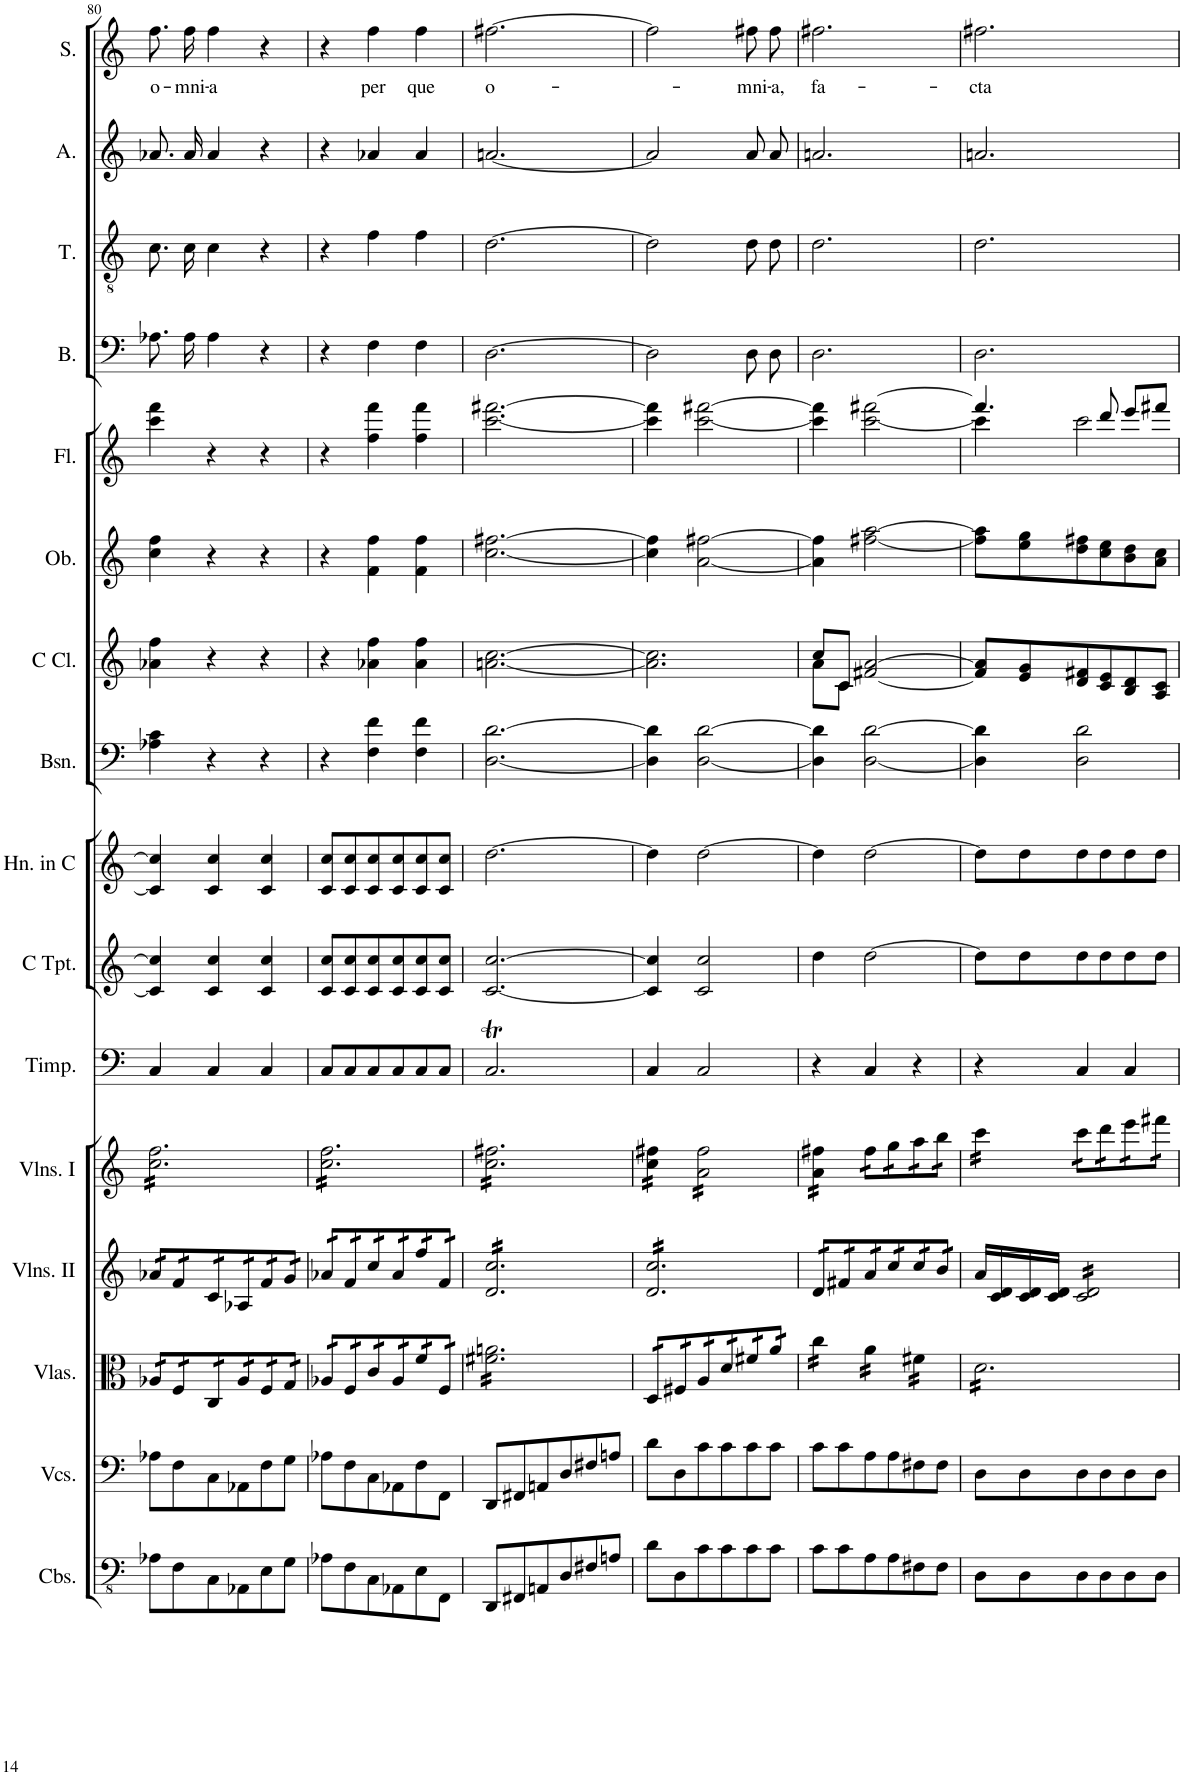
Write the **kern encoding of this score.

**kern	**kern	**kern	**kern	**kern	**kern	**kern	**kern	**kern	**kern	**kern	**kern	**kern	**kern	**kern	**kern	**text
*part16	*part15	*part14	*part13	*part12	*part11	*part10	*part9	*part8	*part7	*part6	*part5	*part4	*part3	*part2	*part1	*part1
*staff16	*staff15	*staff14	*staff13	*staff12	*staff11	*staff10	*staff9	*staff8	*staff7	*staff6	*staff5	*staff4	*staff3	*staff2	*staff1	*staff1
*I"Contrabasses	*I"Violoncellos	*I"Violas	*I"Violins II	*I"Violins I	*I"Timpani	*I"C Trumpet	*I"Horn in C	*I"Bassoon	*I"C Clarinet	*I"Oboe	*I"Flute	*I"Bass	*I"Tenor	*I"Alto	*I"Soprano	*
*I'Cbs.	*I'Vcs.	*I'Vlas.	*I'Vlns. II	*I'Vlns. I	*I'Timp.	*I'C Tpt.	*I'Hn. in C	*I'Bsn.	*I'C Cl.	*I'Ob.	*I'Fl.	*I'B.	*I'T.	*I'A.	*I'S.	*
!!LO:PB:g=z
*clefFv4	*clefF4	*clefC3	*clefG2	*clefG2	*clefF4	*clefG2	*clefG2	*clefF4	*clefG2	*clefG2	*clefG2	*clefF4	*clefGv2	*clefG2	*clefG2	*
*	*	*	*	*	*	*	*Trd4c7	*	*Trd1c2	*	*	*	*	*	*	*
*k[]	*k[]	*k[]	*k[]	*k[]	*k[]	*k[]	*k[]	*k[]	*k[]	*k[]	*k[]	*k[]	*k[]	*k[]	*k[]	*
*M3/4	*M3/4	*M3/4	*M3/4	*M3/4	*M3/4	*M3/4	*M3/4	*M3/4	*M3/4	*M3/4	*M3/4	*M3/4	*M3/4	*M3/4	*M3/4	*
=80	=80	=80	=80	=80	=80	=80	=80	=80	=80	=80	=80	=80	=80	=80	=80	=80
!	!	!	!	!	!	!	!	!	!	!	!	!	!	!	!	!LO:LY:b
*	*	*tremolo	*	*	*	*	*	*	*	*	*	*	*	*	*	*
*	*	*	*tremolo	*	*	*	*	*	*	*	*	*	*	*	*	*
*	*	*	*	*tremolo	*	*	*	*	*	*	*	*	*	*	*	*
8AA-X\L	8A-X\L	16A-X/LL	16a-X/LL	16cc\ 16ff\LL	4C/	4c/] 4cc/]	4c/] 4cc/]	4A-X\ 4c\	4a-X\ 4ff\	4cc\ 4ff\	4ccc\ 4fff\	8.A-X\L	8.c\L	8.a-X/L	8.ff\L	o-
.	.	16A-X/	16a-X/	16cc\ 16ff\	.	.	.	.	.	.	.	.	.	.	.	.
8FF\	8F\	16F/	16f/	16cc\ 16ff\	.	.	.	.	.	.	.	.	.	.	.	.
!	!	!	!	!	!	!	!	!	!	!	!	!	!	!	!	!LO:LY:b
.	.	16F/	16f/	16cc\ 16ff\	.	.	.	.	.	.	.	16A-\Jk	16c\Jk	16a-/Jk	16ff\Jk	-mni-
!	!	!	!	!	!	!	!	!	!	!	!	!	!	!	!	!LO:LY:b
8CC\	8C\	16C/	16c/	16cc\ 16ff\	4C/	4c/ 4cc/	4c/ 4cc/	4r	4r	4r	4r	4A-\	4c\	4a-/	4ff\	-a
.	.	16C/	16c/	16cc\ 16ff\	.	.	.	.	.	.	.	.	.	.	.	.
8AAA-X\	8AA-X\	16A-/	16A-X/	16cc\ 16ff\	.	.	.	.	.	.	.	.	.	.	.	.
.	.	16A-/	16A-X/	16cc\ 16ff\	.	.	.	.	.	.	.	.	.	.	.	.
8EE\	8F\	16F/	16f/	16cc\ 16ff\	4C/	4c/ 4cc/	4c/ 4cc/	4r	4r	4r	4r	4r	4r	4r	4r	.
.	.	16F/	16f/	16cc\ 16ff\	.	.	.	.	.	.	.	.	.	.	.	.
8GG\J	8G\J	16G/	16g/	16cc\ 16ff\	.	.	.	.	.	.	.	.	.	.	.	.
.	.	16G/JJ	16g/JJ	16cc\ 16ff\JJ	.	.	.	.	.	.	.	.	.	.	.	.
=81	=81	=81	=81	=81	=81	=81	=81	=81	=81	=81	=81	=81	=81	=81	=81	=81
8AA-X\L	8A-X\L	16A-X/LL	16a-X/LL	16cc\ 16ff\LL	8C/L	8c/ 8cc/L	8c/ 8cc/L	4r	4r	4r	4r	4r	4r	4r	4r	.
.	.	16A-X/	16a-X/	16cc\ 16ff\	.	.	.	.	.	.	.	.	.	.	.	.
8FF\	8F\	16F/	16f/	16cc\ 16ff\	8C/	8c/ 8cc/	8c/ 8cc/	.	.	.	.	.	.	.	.	.
.	.	16F/	16f/	16cc\ 16ff\	.	.	.	.	.	.	.	.	.	.	.	.
!	!	!	!	!	!	!	!	!	!	!	!	!	!	!	!	!LO:LY:b
8CC\	8C\	16c/	16cc/	16cc\ 16ff\	8C/	8c/ 8cc/	8c/ 8cc/	4F\ 4f\	4a-X\ 4ff\	4f\ 4ff\	4ff\ 4fff\	4F\	4f\	4a-X/	4ff\	per
.	.	16c/	16cc/	16cc\ 16ff\	.	.	.	.	.	.	.	.	.	.	.	.
8AAA-X\	8AA-X\	16A-/	16a-/	16cc\ 16ff\	8C/	8c/ 8cc/	8c/ 8cc/	.	.	.	.	.	.	.	.	.
.	.	16A-/	16a-/	16cc\ 16ff\	.	.	.	.	.	.	.	.	.	.	.	.
!	!	!	!	!	!	!	!	!	!	!	!	!	!	!	!	!LO:LY:b
8EE\	8F\	16f/	16ff/	16cc\ 16ff\	8C/	8c/ 8cc/	8c/ 8cc/	4F\ 4f\	4a-\ 4ff\	4f\ 4ff\	4ff\ 4fff\	4F\	4f\	4a-/	4ff\	que
.	.	16f/	16ff/	16cc\ 16ff\	.	.	.	.	.	.	.	.	.	.	.	.
8FFF\J	8FF\J	16F/	16f/	16cc\ 16ff\	8C/J	8c/ 8cc/J	8c/ 8cc/J	.	.	.	.	.	.	.	.	.
.	.	16F/JJ	16f/JJ	16cc\ 16ff\JJ	.	.	.	.	.	.	.	.	.	.	.	.
=82	=82	=82	=82	=82	=82	=82	=82	=82	=82	=82	=82	=82	=82	=82	=82	=82
!	!	!	!	!	!	!	!	!	!	!	!	!	!	!	!	!LO:LY:b
8DDD/L	8DD/L	16f#X\ 16an\LL	16d/ 16cc/LL	16cc\ 16ff#X\LL	2.CT/	[2.c/ [2.cc/	[2.dd\	[2.D\ [2.d\	[2.an\ [2.cc\	[2.cc\ [2.ff#X\	[2.ccc\ [2.fff#X\	[2.D\	[2.d\	[2.an/	[2.ff#X\	o-
.	.	16f#X\ 16an\	16d/ 16cc/	16cc\ 16ff#X\	.	.	.	.	.	.	.	.	.	.	.	.
8FFF#X/	8FF#X/	16f#X\ 16an\	16d/ 16cc/	16cc\ 16ff#X\	.	.	.	.	.	.	.	.	.	.	.	.
.	.	16f#X\ 16an\	16d/ 16cc/	16cc\ 16ff#X\	.	.	.	.	.	.	.	.	.	.	.	.
8AAAn/	8AAn/	16f#X\ 16an\	16d/ 16cc/	16cc\ 16ff#X\	.	.	.	.	.	.	.	.	.	.	.	.
.	.	16f#X\ 16an\	16d/ 16cc/	16cc\ 16ff#X\	.	.	.	.	.	.	.	.	.	.	.	.
8DD/	8D/	16f#X\ 16an\	16d/ 16cc/	16cc\ 16ff#X\	.	.	.	.	.	.	.	.	.	.	.	.
.	.	16f#X\ 16an\	16d/ 16cc/	16cc\ 16ff#X\	.	.	.	.	.	.	.	.	.	.	.	.
8FF#X/	8F#X/	16f#X\ 16an\	16d/ 16cc/	16cc\ 16ff#X\	.	.	.	.	.	.	.	.	.	.	.	.
.	.	16f#X\ 16an\	16d/ 16cc/	16cc\ 16ff#X\	.	.	.	.	.	.	.	.	.	.	.	.
8AAn/J	8An/J	16f#X\ 16an\	16d/ 16cc/	16cc\ 16ff#X\	.	.	.	.	.	.	.	.	.	.	.	.
.	.	16f#X\ 16an\JJ	16d/ 16cc/JJ	16cc\ 16ff#X\JJ	.	.	.	.	.	.	.	.	.	.	.	.
=83	=83	=83	=83	=83	=83	=83	=83	=83	=83	=83	=83	=83	=83	=83	=83	=83
8D\L	8d\L	16D/LL	16d/ 16cc/LL	16cc\ 16ff#X\LL	4C/	4c/] 4cc/]	4dd\]	4D\] 4d\]	2.a\] 2.cc\]	4cc\] 4ff#\]	4ccc\] 4fff#\]	2D\]	2d\]	2a/]	2ff#\]	.
.	.	16D/	16d/ 16cc/	16cc\ 16ff#X\	.	.	.	.	.	.	.	.	.	.	.	.
8DD\	8D\	16F#X/	16d/ 16cc/	16cc\ 16ff#X\	.	.	.	.	.	.	.	.	.	.	.	.
.	.	16F#X/	16d/ 16cc/	16cc\ 16ff#X\JJ	.	.	.	.	.	.	.	.	.	.	.	.
8C\	8c\	16A/	16d/ 16cc/	16a\ 16ff#\LL	2C/	2c/ 2cc/	[2dd\	[2D\ [2d\	.	[2a\ [2ff#X\	[2ccc\ [2fff#X\	.	.	.	.	.
.	.	16A/	16d/ 16cc/	16a\ 16ff#\	.	.	.	.	.	.	.	.	.	.	.	.
8C\	8c\	16d/	16d/ 16cc/	16a\ 16ff#\	.	.	.	.	.	.	.	.	.	.	.	.
.	.	16d/	16d/ 16cc/	16a\ 16ff#\	.	.	.	.	.	.	.	.	.	.	.	.
!	!	!	!	!	!	!	!	!	!	!	!	!	!	!	!	!LO:LY:b
8C\	8c\	16f#X/	16d/ 16cc/	16a\ 16ff#\	.	.	.	.	.	.	.	8D\L	8d\L	8a/L	8ff#X\L	-mni-
.	.	16f#X/	16d/ 16cc/	16a\ 16ff#\	.	.	.	.	.	.	.	.	.	.	.	.
!	!	!	!	!	!	!	!	!	!	!	!	!	!	!	!	!LO:LY:b
8C\J	8c\J	16a/	16d/ 16cc/	16a\ 16ff#\	.	.	.	.	.	.	.	8D\J	8d\J	8a/J	8ff#\J	-a,
.	.	16a/JJ	16d/ 16cc/JJ	16a\ 16ff#\JJ	.	.	.	.	.	.	.	.	.	.	.	.
=84	=84	=84	=84	=84	=84	=84	=84	=84	=84	=84	=84	=84	=84	=84	=84	=84
*	*	*	*	*	*	*	*	*	*^	*	*	*	*	*	*	*
!	!	!	!	!	!	!	!	!	!	!	!	!	!	!	!	!	!LO:LY:b
8C\L	8c\L	16cc\LL	16d/LL	16a\ 16ff#X\LL	4r	4dd\	4dd\]	4D\] 4d\]	8cc/L	8a\L	4a\] 4ff#\]	4ccc\] 4fff#\]	2.D\	2.d\	2.an/	2.ff#X\	fa-
.	.	16cc\	16d/	16a\ 16ff#X\	.	.	.	.	.	.	.	.	.	.	.	.	.
8C\	8c\	16cc\	16f#X/	16a\ 16ff#X\	.	.	.	.	8c/J	8c\J	.	.	.	.	.	.	.
.	.	16cc\JJ	16f#X/	16a\ 16ff#X\JJ	.	.	.	.	.	.	.	.	.	.	.	.	.
8AA\	8A\	16a\LL	16a/	16ff#\LL	4C/	[2dd\	[2dd\	[2D\ [2d\	[2f#X/ [2a/	2ryy	[2ff#X\ [2aa\	[2ccc\ [2fff#X\	.	.	.	.	.
.	.	16a\	16a/	16ff#\	.	.	.	.	.	.	.	.	.	.	.	.	.
8AA\	8A\	16a\	16cc/	16gg\	.	.	.	.	.	.	.	.	.	.	.	.	.
.	.	16a\JJ	16cc/	16gg\	.	.	.	.	.	.	.	.	.	.	.	.	.
8FF#X\	8F#X\	16f#X\LL	16cc/	16aa\	4r	.	.	.	.	.	.	.	.	.	.	.	.
.	.	16f#X\	16cc/	16aa\	.	.	.	.	.	.	.	.	.	.	.	.	.
8FF#\J	8F#\J	16f#X\	16b/	16bb\	.	.	.	.	.	.	.	.	.	.	.	.	.
.	.	16f#X\JJ	16b/JJ	16bb\JJ	.	.	.	.	.	.	.	.	.	.	.	.	.
*	*	*	*Xtremolo	*	*	*	*	*	*	*	*	*	*	*	*	*	*
*	*	*	*	*	*	*	*	*	*v	*v	*	*	*	*	*	*	*
=85	=85	=85	=85	=85	=85	=85	=85	=85	=85	=85	=85	=85	=85	=85	=85	=85
*	*	*	*	*	*	*	*	*	*	*	*^	*	*	*	*	*
!	!	!	!	!	!	!	!	!	!	!	!	!	!	!	!	!	!LO:LY:b
8DD\L	8D\L	16d\LL	16a/LL	16ccc\LL	4r	8dd\L]	8dd\L]	4D\] 4d\]	8f#/] 8a/]L	8ff#\] 8aa\]L	4.fff#/]	4ccc\]	2.D\	2.d\	2.an/	2.ff#X\	-cta
.	.	16d\	16c/ 16d/	16ccc\	.	.	.	.	.	.	.	.	.	.	.	.	.
8DD\	8D\	16d\	16c/ 16d/	16ccc\	.	8dd\	8dd\	.	8e/ 8g/	8ee\ 8gg\	.	.	.	.	.	.	.
.	.	16d\	16c/ 16d/JJ	16ccc\JJ	.	.	.	.	.	.	.	.	.	.	.	.	.
*	*	*	*tremolo	*	*	*	*	*	*	*	*	*	*	*	*	*	*
8DD\	8D\	16d\	16c/ 16d/LL	16ccc\LL	4C/	8dd\	8dd\	2D\ 2d\	8d/ 8f#X/	8dd\ 8ff#X\	.	2ccc\	.	.	.	.	.
.	.	16d\	16c/ 16d/	16ccc\	.	.	.	.	.	.	.	.	.	.	.	.	.
8DD\	8D\	16d\	16c/ 16d/	16ddd\	.	8dd\	8dd\	.	8c/ 8e/	8cc\ 8ee\	8ddd/	.	.	.	.	.	.
.	.	16d\	16c/ 16d/	16ddd\	.	.	.	.	.	.	.	.	.	.	.	.	.
8DD\	8D\	16d\	16c/ 16d/	16eee\	4C/	8dd\	8dd\	.	8B/ 8d/	8b\ 8dd\	8eee/L	.	.	.	.	.	.
.	.	16d\	16c/ 16d/	16eee\	.	.	.	.	.	.	.	.	.	.	.	.	.
8DD\J	8D\J	16d\	16c/ 16d/	16fff#X\	.	8dd\J	8dd\J	.	8A/ 8c/J	8a\ 8cc\J	8fff#X/J	.	.	.	.	.	.
.	.	16d\JJ	16c/ 16d/JJ	16fff#X\JJ	.	.	.	.	.	.	.	.	.	.	.	.	.
*	*	*	*	*Xtremolo	*	*	*	*	*	*	*	*	*	*	*	*	*
*	*	*	*Xtremolo	*	*	*	*	*	*	*	*	*	*	*	*	*	*
*	*	*Xtremolo	*	*	*	*	*	*	*	*	*	*	*	*	*	*	*
*	*	*	*	*	*	*	*	*	*	*	*v	*v	*	*	*	*	*
=	=	=	=	=	=	=	=	=	=	=	=	=	=	=	=	=
*-	*-	*-	*-	*-	*-	*-	*-	*-	*-	*-	*-	*-	*-	*-	*-	*-
